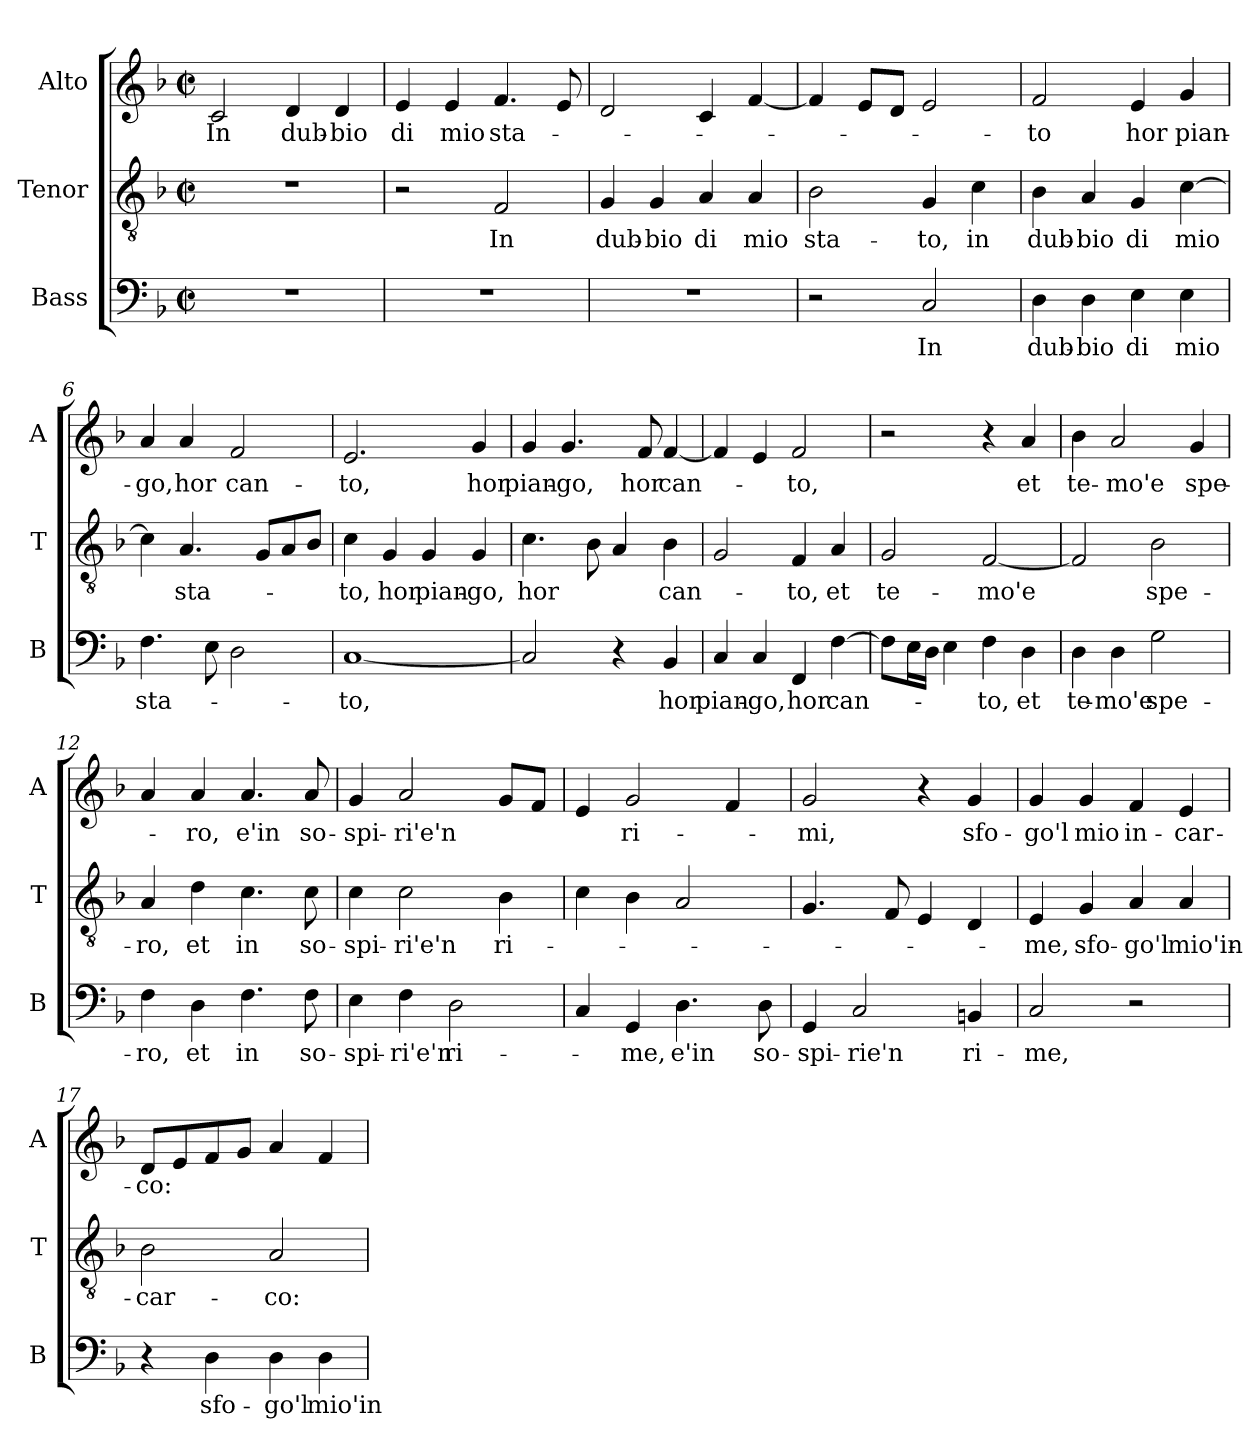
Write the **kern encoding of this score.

**kern	**text	**kern	**text	**kern	**text
*part3	*part3	*part2	*part2	*part1	*part1
*staff3	*staff3	*staff2	*staff2	*staff1	*staff1
*I"Bass	*	*I"Tenor	*	*I"Alto	*
*I'B	*	*I'T	*	*I'A	*
*clefF4	*	*clefGv2	*	*clefG2	*
*k[b-]	*	*k[b-]	*	*k[b-]	*
*F:	*	*F:	*	*F:	*
*M2/2	*	*M2/2	*	*M2/2	*
*met(c|)	*	*met(c|)	*	*met(c|)	*
=1	=1	=1	=1	=1	=1
!	!	!	!	!	!LO:LY:b
1r	.	1r	.	2c/	In
!	!	!	!	!	!LO:LY:b
.	.	.	.	4d/	dub-
!	!	!	!	!	!LO:LY:b
.	.	.	.	4d/	-bio
=2	=2	=2	=2	=2	=2
!	!	!	!	!	!LO:LY:b
1r	.	2r	.	4e/	di
!	!	!	!	!	!LO:LY:b
.	.	.	.	4e/	mio
!	!	!	!LO:LY:b	!	!LO:LY:b
.	.	2F/	In	4.f/	sta-
.	.	.	.	8e/	.
=3	=3	=3	=3	=3	=3
!	!	!	!LO:LY:b	!	!
1r	.	4G/	dub-	2d/	.
!	!	!	!LO:LY:b	!	!
.	.	4G/	-bio	.	.
!	!	!	!LO:LY:b	!	!
.	.	4A/	di	4c/	.
!	!	!	!LO:LY:b	!	!
.	.	4A/	mio	[4f/	.
=4	=4	=4	=4	=4	=4
!	!	!	!LO:LY:b	!	!
2r	.	2B-\	sta-	4f/]	.
.	.	.	.	8e/L	.
.	.	.	.	8d/J	.
!	!LO:LY:b	!	!LO:LY:b	!	!
2C/	In	4G/	-to,	2e/	.
!	!	!	!LO:LY:b	!	!
.	.	4c\	in	.	.
=5	=5	=5	=5	=5	=5
!	!LO:LY:b	!	!LO:LY:b	!	!LO:LY:b
4D\	dub-	4B-\	dub-	2f/	-to
!	!LO:LY:b	!	!LO:LY:b	!	!
4D\	-bio	4A/	-bio	.	.
!	!LO:LY:b	!	!LO:LY:b	!	!LO:LY:b
4E\	di	4G/	di	4e/	hor
!	!LO:LY:b	!	!LO:LY:b	!	!LO:LY:b
4E\	mio	[4c\	mio	4g/	pian-
!!LO:LB:g=z
=6	=6	=6	=6	=6	=6
!	!LO:LY:b	!	!	!	!LO:LY:b
4.F\	sta-	4c\]	.	4a/	-go,
!	!	!	!LO:LY:b	!	!LO:LY:b
.	.	4.A/	sta-	4a/	hor
8E\	.	.	.	.	.
!	!	!	!	!	!LO:LY:b
2D\	.	.	.	2f/	can-
.	.	8G/L	.	.	.
.	.	8A/	.	.	.
.	.	8B-/J	.	.	.
=7	=7	=7	=7	=7	=7
!	!LO:LY:b	!	!LO:LY:b	!	!LO:LY:b
[1C	-to,	4c\	-to,	2.e/	-to,
!	!	!	!LO:LY:b	!	!
.	.	4G/	hor	.	.
!	!	!	!LO:LY:b	!	!
.	.	4G/	pian-	.	.
!	!	!	!LO:LY:b	!	!LO:LY:b
.	.	4G/	-go,	4g/	hor
=8	=8	=8	=8	=8	=8
!	!	!	!LO:LY:b	!	!LO:LY:b
2C/]	.	4.c\	hor	4g/	pian-
!	!	!	!	!	!LO:LY:b
.	.	.	.	4.g/	-go,
.	.	8B-\	.	.	.
4r	.	4A/	.	.	.
!	!	!	!	!	!LO:LY:b
.	.	.	.	8f/	hor
!	!LO:LY:b	!	!LO:LY:b	!	!LO:LY:b
4BB-/	hor	4B-\	can-	[4f/	can-
=9	=9	=9	=9	=9	=9
!	!LO:LY:b	!	!	!	!
4C/	pian-	2G/	.	4f/]	.
!	!LO:LY:b	!	!	!	!
4C/	-go,	.	.	4e/	.
!	!LO:LY:b	!	!LO:LY:b	!	!LO:LY:b
4FF/	hor	4F/	-to,	2f/	-to,
!	!LO:LY:b	!	!LO:LY:b	!	!
[4F\	can-	4A/	et	.	.
=10	=10	=10	=10	=10	=10
!	!	!	!LO:LY:b	!	!
8F\L]	.	2G/	te-	2r	.
16E\L	.	.	.	.	.
16D\JJ	.	.	.	.	.
4E\	.	.	.	.	.
!	!LO:LY:b	!	!LO:LY:b	!	!
4F\	-to,	[2F/	-mo'e	4r	.
!	!LO:LY:b	!	!	!	!LO:LY:b
4D\	et	.	.	4a/	et
!!LO:LB:g=z
=11	=11	=11	=11	=11	=11
!	!LO:LY:b	!	!	!	!LO:LY:b
4D\	te-	2F/]	.	4b-\	te-
!	!LO:LY:b	!	!	!	!LO:LY:b
4D\	-mo'e	.	.	2a/	-mo'e
!	!LO:LY:b	!	!LO:LY:b	!	!
2G\	spe-	2B-\	spe-	.	.
!	!	!	!	!	!LO:LY:b
.	.	.	.	4g/	spe-
=12	=12	=12	=12	=12	=12
!	!LO:LY:b	!	!LO:LY:b	!	!
4F\	-ro,	4A/	-ro,	4a/	.
!	!LO:LY:b	!	!LO:LY:b	!	!LO:LY:b
4D\	et	4d\	et	4a/	-ro,
!	!LO:LY:b	!	!LO:LY:b	!	!LO:LY:b
4.F\	in	4.c\	in	4.a/	e'in
!	!LO:LY:b	!	!LO:LY:b	!	!LO:LY:b
8F\	so-	8c\	so-	8a/	so-
=13	=13	=13	=13	=13	=13
!	!LO:LY:b	!	!LO:LY:b	!	!LO:LY:b
4E\	-spi-	4c\	-spi-	4g/	-spi-
!	!LO:LY:b	!	!LO:LY:b	!	!LO:LY:b
4F\	-ri'e'n	2c\	-ri'e'n	2a/	-ri'e'n
!	!LO:LY:b	!	!	!	!
2D\	ri-	.	.	.	.
!	!	!	!LO:LY:b	!	!
.	.	4B-\	ri-	8g/L	.
.	.	.	.	8f/J	.
=14	=14	=14	=14	=14	=14
4C/	.	4c\	.	4e/	.
!	!LO:LY:b	!	!	!	!LO:LY:b
4GG/	-me,	4B-\	.	2g/	ri-
!	!LO:LY:b	!	!	!	!
4.D\	e'in	2A/	.	.	.
.	.	.	.	4f/	.
!	!LO:LY:b	!	!	!	!
8D\	so-	.	.	.	.
=15	=15	=15	=15	=15	=15
!	!LO:LY:b	!	!	!	!LO:LY:b
4GG/	-spi-	4.G/	.	2g/	-mi,
!	!LO:LY:b	!	!	!	!
2C/	-rie'n	.	.	.	.
.	.	8F/	.	.	.
.	.	4E/	.	4r	.
!	!LO:LY:b	!	!	!	!LO:LY:b
4BBn/	ri-	4D/	.	4g/	sfo-
!!LO:PB:g=z
=16	=16	=16	=16	=16	=16
!	!LO:LY:b	!	!LO:LY:b	!	!LO:LY:b
2C/	-me,	4E/	-me,	4g/	-go'l
!	!	!	!LO:LY:b	!	!LO:LY:b
.	.	4G/	sfo-	4g/	mio
!	!	!	!LO:LY:b	!	!LO:LY:b
2r	.	4A/	-go'l	4f/	in-
!	!	!	!LO:LY:b	!	!LO:LY:b
.	.	4A/	mio'in-	4e/	-car-
=17	=17	=17	=17	=17	=17
!	!	!	!LO:LY:b	!	!LO:LY:b
4r	.	2B-\	-car-	8d/L	-co:
.	.	.	.	8e/	.
!	!LO:LY:b	!	!	!	!
4D\	sfo-	.	.	8f/	.
.	.	.	.	8g/J	.
!	!LO:LY:b	!	!LO:LY:b	!	!
4D\	-go'l	2A/	-co:	4a/	.
!	!LO:LY:b	!	!	!	!
4D\	mio'in-	.	.	4f/	.
=	=	=	=	=	=
*-	*-	*-	*-	*-	*-
